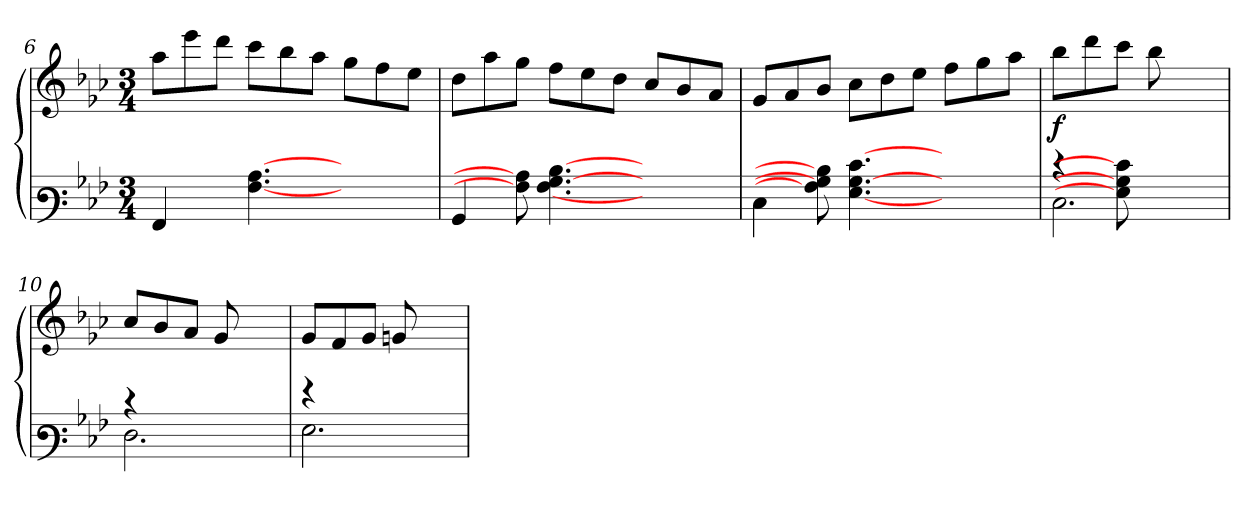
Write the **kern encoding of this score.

**kern	**kern	**dynam
*part1	*part1	*part1
*staff2	*staff1	*staff1/2
*clefF3	*clefG3	*
*k[b-e-a-]	*k[b-e-a-]	*
*M3/4	*M3/4	*
=6	=6	=6
4AA-/	8ff\L	.
.	8ccc\	.
8ryy	8bb-\J	.
[4.A-\ [4.c\	8aa-\L	.
.	8gg\	.
.	8ff\J	.
4.ryy	8ee-\L	.
.	8dd\	.
.	8cc\J	.
=7	=7	=7
4BB-/	8b-\L	.
.	8ff\	.
8A-\] 8c\]	8ee-\J	.
[4.A-\ [4.B-\ [4.d\	8dd\L	.
.	8cc\	.
.	8b-\J	.
4.ryy	8a-/L	.
.	8g/	.
.	8f/J	.
!!LO:LB:g=z
=8	=8	=8
4E-\	8e-/L	.
.	8f/	.
8A-\] 8B-\] 8d\]	8g/J	.
[4.G\ [4.B-\ [4.e-\	8a-\L	.
.	8b-\	.
.	8cc\J	.
4.ryy	8dd\L	.
.	8ee-\	.
.	8ff\J	.
=9	=9	=9
*^	*	*
!	!	!	!LO:DY:b
4rd	2.E-\	8gg\L	f
.	.	8bb-\	.
8G\] 8B-\] 8e-\]	.	8aa-\J	.
4.ryy	.	8gg\L	.
.	.	4ryy	.
=10	=10	=10	=10
4re	2.F\	8a-/L	.
.	.	8g/	.
2ryy	.	8f/J	.
.	.	8e-/L	.
.	.	4ryy	.
=11	=11	=11	=11
4rf	2.G\	8e-/L	.
.	.	8d/	.
2ryy	.	8e-/J	.
.	.	8en/L	.
.	.	4ryy	.
*v	*v	*	*
=	=	=
*-	*-	*-
